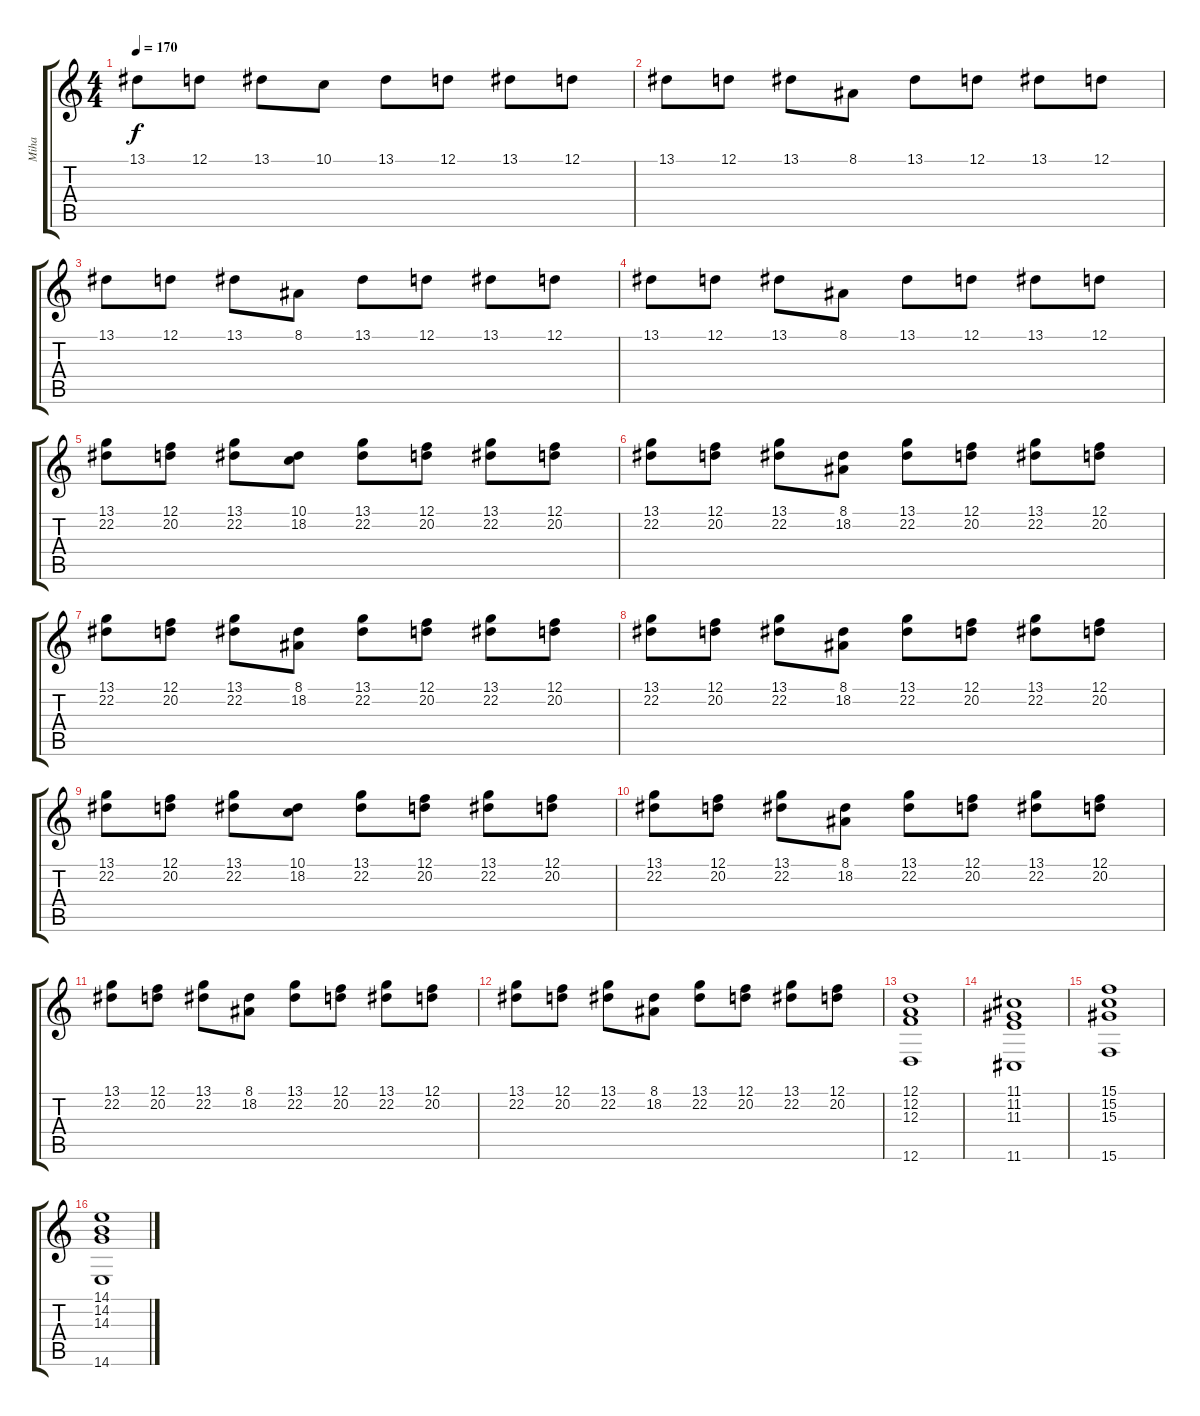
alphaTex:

\track ("Miha" "Miha") {instrument musicbox}
\staff {score tabs}
\tuning (D4 A3 F3 C3 G2 D2) {hide}
\ts (4 4)
\tempo 170
\clef g2
\ks c
13.1.8{dy f instrument stringensemble1} 12.1.8 13.1.8 10.1.8 13.1.8 12.1.8 13.1.8 12.1.8 |
13.1.8 12.1.8 13.1.8 8.1.8 13.1.8 12.1.8 13.1.8 12.1.8 |
13.1.8 12.1.8 13.1.8 8.1.8 13.1.8 12.1.8 13.1.8 12.1.8 |
13.1.8 12.1.8 13.1.8 8.1.8 13.1.8 12.1.8 13.1.8 12.1.8 |
(13.1 22.2).8{instrument stringensemble1} (12.1 20.2).8 (13.1 22.2).8 (10.1 18.2).8 (13.1 22.2).8 (12.1 20.2).8 (13.1 22.2).8 (12.1 20.2).8 |
(13.1 22.2).8 (12.1 20.2).8 (13.1 22.2).8 (8.1 18.2).8 (13.1 22.2).8 (12.1 20.2).8 (13.1 22.2).8 (12.1 20.2).8 |
(13.1 22.2).8 (12.1 20.2).8 (13.1 22.2).8 (8.1 18.2).8 (13.1 22.2).8 (12.1 20.2).8 (13.1 22.2).8 (12.1 20.2).8 |
(13.1 22.2).8 (12.1 20.2).8 (13.1 22.2).8 (8.1 18.2).8 (13.1 22.2).8 (12.1 20.2).8 (13.1 22.2).8 (12.1 20.2).8 |
(13.1 22.2).8{instrument stringensemble1} (12.1 20.2).8 (13.1 22.2).8 (10.1 18.2).8 (13.1 22.2).8 (12.1 20.2).8 (13.1 22.2).8 (12.1 20.2).8 |
(13.1 22.2).8 (12.1 20.2).8 (13.1 22.2).8 (8.1 18.2).8 (13.1 22.2).8 (12.1 20.2).8 (13.1 22.2).8 (12.1 20.2).8 |
(13.1 22.2).8 (12.1 20.2).8 (13.1 22.2).8 (8.1 18.2).8 (13.1 22.2).8 (12.1 20.2).8 (13.1 22.2).8 (12.1 20.2).8 |
(13.1 22.2).8 (12.1 20.2).8 (13.1 22.2).8 (8.1 18.2).8 (13.1 22.2).8 (12.1 20.2).8 (13.1 22.2).8 (12.1 20.2).8 |
(12.1 12.2 12.3 12.6).1{instrument churchorgan} |
(11.1 11.2 11.3 11.6).1 |
(15.1 15.2 15.3 15.6).1 |
(14.1 14.2 14.3 14.6).1
